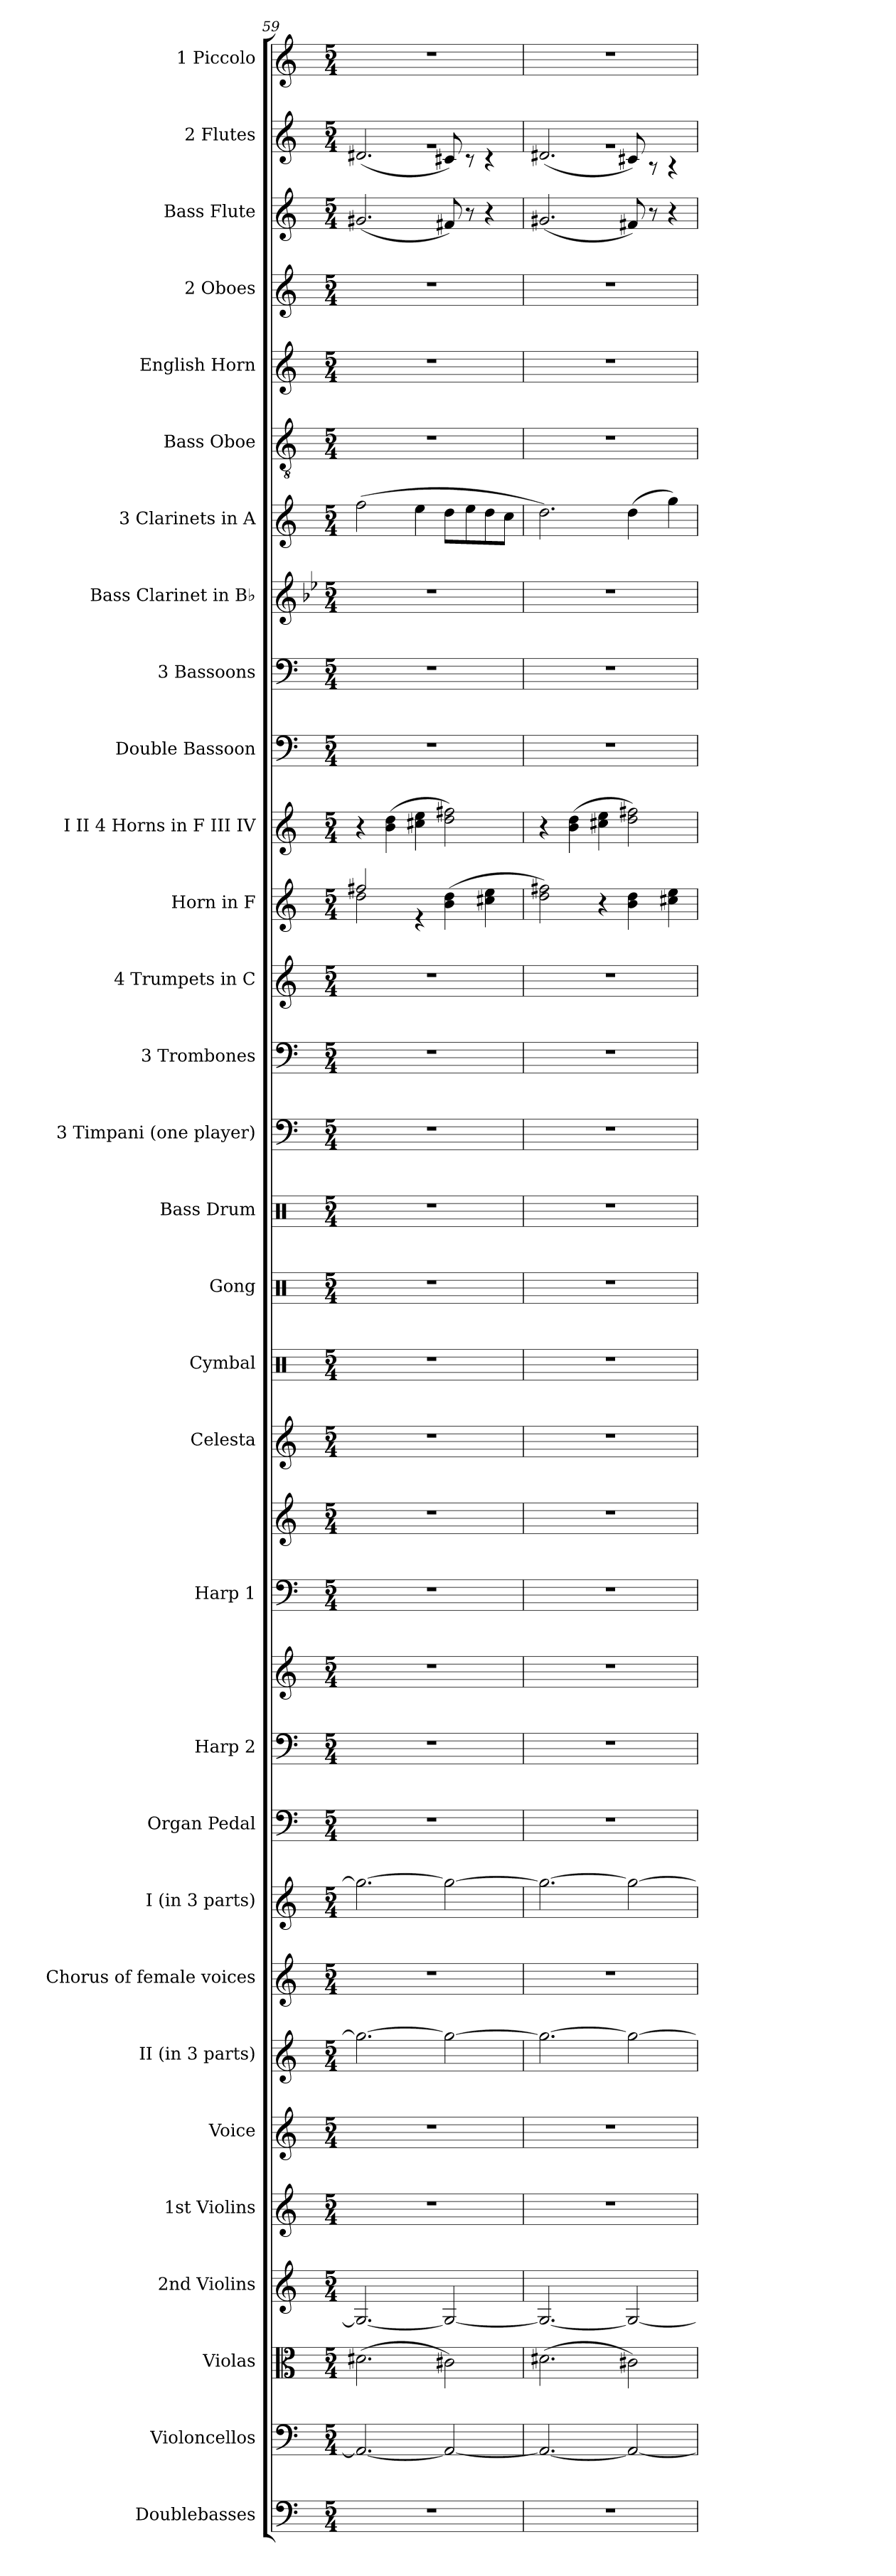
**kern	**kern	**kern	**kern	**kern	**kern	**kern	**kern	**kern	**kern	**kern	**kern	**kern	**kern	**kern	**kern	**kern	**kern	**kern	**kern	**kern	**kern	**kern	**kern	**kern	**kern	**kern	**kern	**kern	**kern	**kern	**kern	**kern
*part31	*part30	*part29	*part28	*part27	*part26	*part25	*part24	*part23	*part22	*part21	*part21	*part20	*part20	*part19	*part18	*part17	*part16	*part15	*part14	*part13	*part12	*part11	*part10	*part9	*part8	*part7	*part6	*part5	*part4	*part3	*part2	*part1
*staff33	*staff32	*staff31	*staff30	*staff29	*staff28	*staff27	*staff26	*staff25	*staff24	*staff23	*staff22	*staff21	*staff20	*staff19	*staff18	*staff17	*staff16	*staff15	*staff14	*staff13	*staff12	*staff11	*staff10	*staff9	*staff8	*staff7	*staff6	*staff5	*staff4	*staff3	*staff2	*staff1
*I"Doublebasses	*I"Violoncellos	*I"Violas	*I"2nd Violins	*I"1st Violins	*I"Voice	*I"II (in 3 parts)	*I"Chorus of female voices	*I"I (in 3 parts)	*I"Organ Pedal	*I"Harp 2	*	*I"Harp 1	*	*I"Celesta	*I"Cymbal	*I"Gong	*I"Bass Drum	*I"3 Timpani (one player)	*I"3 Trombones	*I"4 Trumpets in C	*I"Horn in F	*I"I  II 4 Horns in F                 III  IV	*I"Double Bassoon	*I"3 Bassoons	*I"Bass Clarinet in B♭	*I"3 Clarinets in A	*I"Bass Oboe	*I"English Horn	*I"2 Oboes	*I"Bass Flute	*I"2 Flutes	*I"1 Piccolo
*I'Db.	*I'Vc.	*I'Vas.	*	*I'Vns.	*	*	*I'Ch	*	*I'Org. Ped.	*	*	*	*	*I'Cel.	*I'Cym.	*I'Go.	*I'B. Dr.	*I'Timp.	*I'Trb.	*I'Trp.	*I'Hn	*I'Hrn.	*I'Dbn.	*I'Bn.	*I'Bcl.	*I'Cl.	*I'Bass Ob.	*I'E. H.	*I'Ob.	*I'Bass Fl.	*I'Fl.	*I'Picc.
*clefF4	*clefF4	*clefC3	*clefG2	*clefG2	*clefG2	*clefG2	*clefG2	*clefG2	*clefF4	*clefF4	*clefG2	*clefF4	*clefG2	*clefG2	*clefX	*clefX	*clefX	*clefF4	*clefF4	*clefG2	*clefG2	*clefG2	*clefF4	*clefF4	*clefG2	*clefG2	*clefGv2	*clefG2	*clefG2	*clefG2	*clefG2	*clefG2
*ITrd7c12	*	*	*	*	*	*	*	*	*	*	*	*	*	*ITrd-7c-12	*	*	*	*	*	*	*ITrd4c7	*ITrd4c7	*ITrd7c12	*	*ITrd8c14	*ITrd2c3	*	*ITrd4c7	*	*ITrd3c5	*	*ITrd-7c-12
*k[]	*k[]	*k[]	*k[]	*k[]	*k[]	*k[]	*k[]	*k[]	*k[]	*k[]	*k[]	*k[]	*k[]	*k[]	*k[]	*k[]	*k[]	*k[]	*k[]	*k[]	*k[b-]	*k[b-]	*k[]	*k[]	*k[b-e-]	*k[f#c#g#]	*k[]	*k[b-]	*k[]	*k[f#]	*k[]	*k[]
*M5/4	*M5/4	*M5/4	*M5/4	*M5/4	*M5/4	*M5/4	*M5/4	*M5/4	*M5/4	*M5/4	*M5/4	*M5/4	*M5/4	*M5/4	*M5/4	*M5/4	*M5/4	*M5/4	*M5/4	*M5/4	*M5/4	*M5/4	*M5/4	*M5/4	*M5/4	*M5/4	*M5/4	*M5/4	*M5/4	*M5/4	*M5/4	*M5/4
=59	=59	=59	=59	=59	=59	=59	=59	=59	=59	=59	=59	=59	=59	=59	=59	=59	=59	=59	=59	=59	=59	=59	=59	=59	=59	=59	=59	=59	=59	=59	=59	=59
*	*	*	*	*	*	*	*	*	*	*	*	*	*	*	*	*	*	*	*	*	*^	*	*	*	*	*	*	*	*	*	*^	*
4%5r	2.AA/_	(2.d#X\	2.G/_	4%5r	4%5r	2.gg\_	4%5r	2.gg\_	4%5r	4%5r	4%5r	4%5r	4%5r	4%5r	4%5r	4%5r	4%5r	4%5r	4%5r	4%5r	2g\	2bn/	4r	4%5r	4%5r	4%5r	(2dd\	4%5r	4%5r	4%5r	(2.d#X/	4%5rg	(2.d#X!/	4%5r
.	.	.	.	.	.	.	.	.	.	.	.	.	.	.	.	.	.	.	.	.	.	.	(4e\ 4g\	.	.	.	.	.	.	.	.	.	.	.
.	.	.	.	.	.	.	.	.	.	.	.	.	.	.	.	.	.	.	.	.	4re	2.ryy	4f#X\ 4a\	.	.	.	4cc#\	.	.	.	.	.	.	.
.	2AA/_	2c#X\)	2G/_	.	.	2gg\_	.	2gg\_	.	.	.	.	.	.	.	.	.	.	.	.	(>4e\ 4g\	.	2g\ 2bn\)	.	.	.	8b\L	.	.	.	8c#X/)	.	8c#X!/)	.
.	.	.	.	.	.	.	.	.	.	.	.	.	.	.	.	.	.	.	.	.	.	.	.	.	.	.	8cc#\	.	.	.	8r	.	8r	.
.	.	.	.	.	.	.	.	.	.	.	.	.	.	.	.	.	.	.	.	.	4f#X\ 4a\	.	.	.	.	.	8b\	.	.	.	4r	.	4r	.
.	.	.	.	.	.	.	.	.	.	.	.	.	.	.	.	.	.	.	.	.	.	.	.	.	.	.	8a\J	.	.	.	.	.	.	.
*	*	*	*	*	*	*	*	*	*	*	*	*	*	*	*	*	*	*	*	*	*v	*v	*	*	*	*	*	*	*	*	*	*	*	*
=60	=60	=60	=60	=60	=60	=60	=60	=60	=60	=60	=60	=60	=60	=60	=60	=60	=60	=60	=60	=60	=60	=60	=60	=60	=60	=60	=60	=60	=60	=60	=60	=60	=60
4%5r	2.AA/_	(2.d#X\	2.G/_	4%5r	4%5r	2.gg\_	4%5r	2.gg\_	4%5r	4%5r	4%5r	4%5r	4%5r	4%5r	4%5r	4%5r	4%5r	4%5r	4%5r	4%5r	2g\ 2bn\)	4r	4%5r	4%5r	4%5r	2.b\)	4%5r	4%5r	4%5r	(2.d#X/	4%5rg	(2.d#X!/	4%5r
.	.	.	.	.	.	.	.	.	.	.	.	.	.	.	.	.	.	.	.	.	.	(>4e\ 4g\	.	.	.	.	.	.	.	.	.	.	.
.	.	.	.	.	.	.	.	.	.	.	.	.	.	.	.	.	.	.	.	.	4r	4f#X\ 4a\	.	.	.	.	.	.	.	.	.	.	.
.	2AA/_	2c#X\)	2G/_	.	.	2gg\_	.	2gg\_	.	.	.	.	.	.	.	.	.	.	.	.	4e\ 4g\	2g\ 2bn\)	.	.	.	(4b\	.	.	.	8c#X/)	.	8c#X!/)	.
.	.	.	.	.	.	.	.	.	.	.	.	.	.	.	.	.	.	.	.	.	.	.	.	.	.	.	.	.	.	8r	.	8r	.
.	.	.	.	.	.	.	.	.	.	.	.	.	.	.	.	.	.	.	.	.	4f#X\ 4a\	.	.	.	.	4ee\)	.	.	.	4r	.	4r	.
*	*	*	*	*	*	*	*	*	*	*	*	*	*	*	*	*	*	*	*	*	*	*	*	*	*	*	*	*	*	*	*v	*v	*
=	=	=	=	=	=	=	=	=	=	=	=	=	=	=	=	=	=	=	=	=	=	=	=	=	=	=	=	=	=	=	=	=
*-	*-	*-	*-	*-	*-	*-	*-	*-	*-	*-	*-	*-	*-	*-	*-	*-	*-	*-	*-	*-	*-	*-	*-	*-	*-	*-	*-	*-	*-	*-	*-	*-
